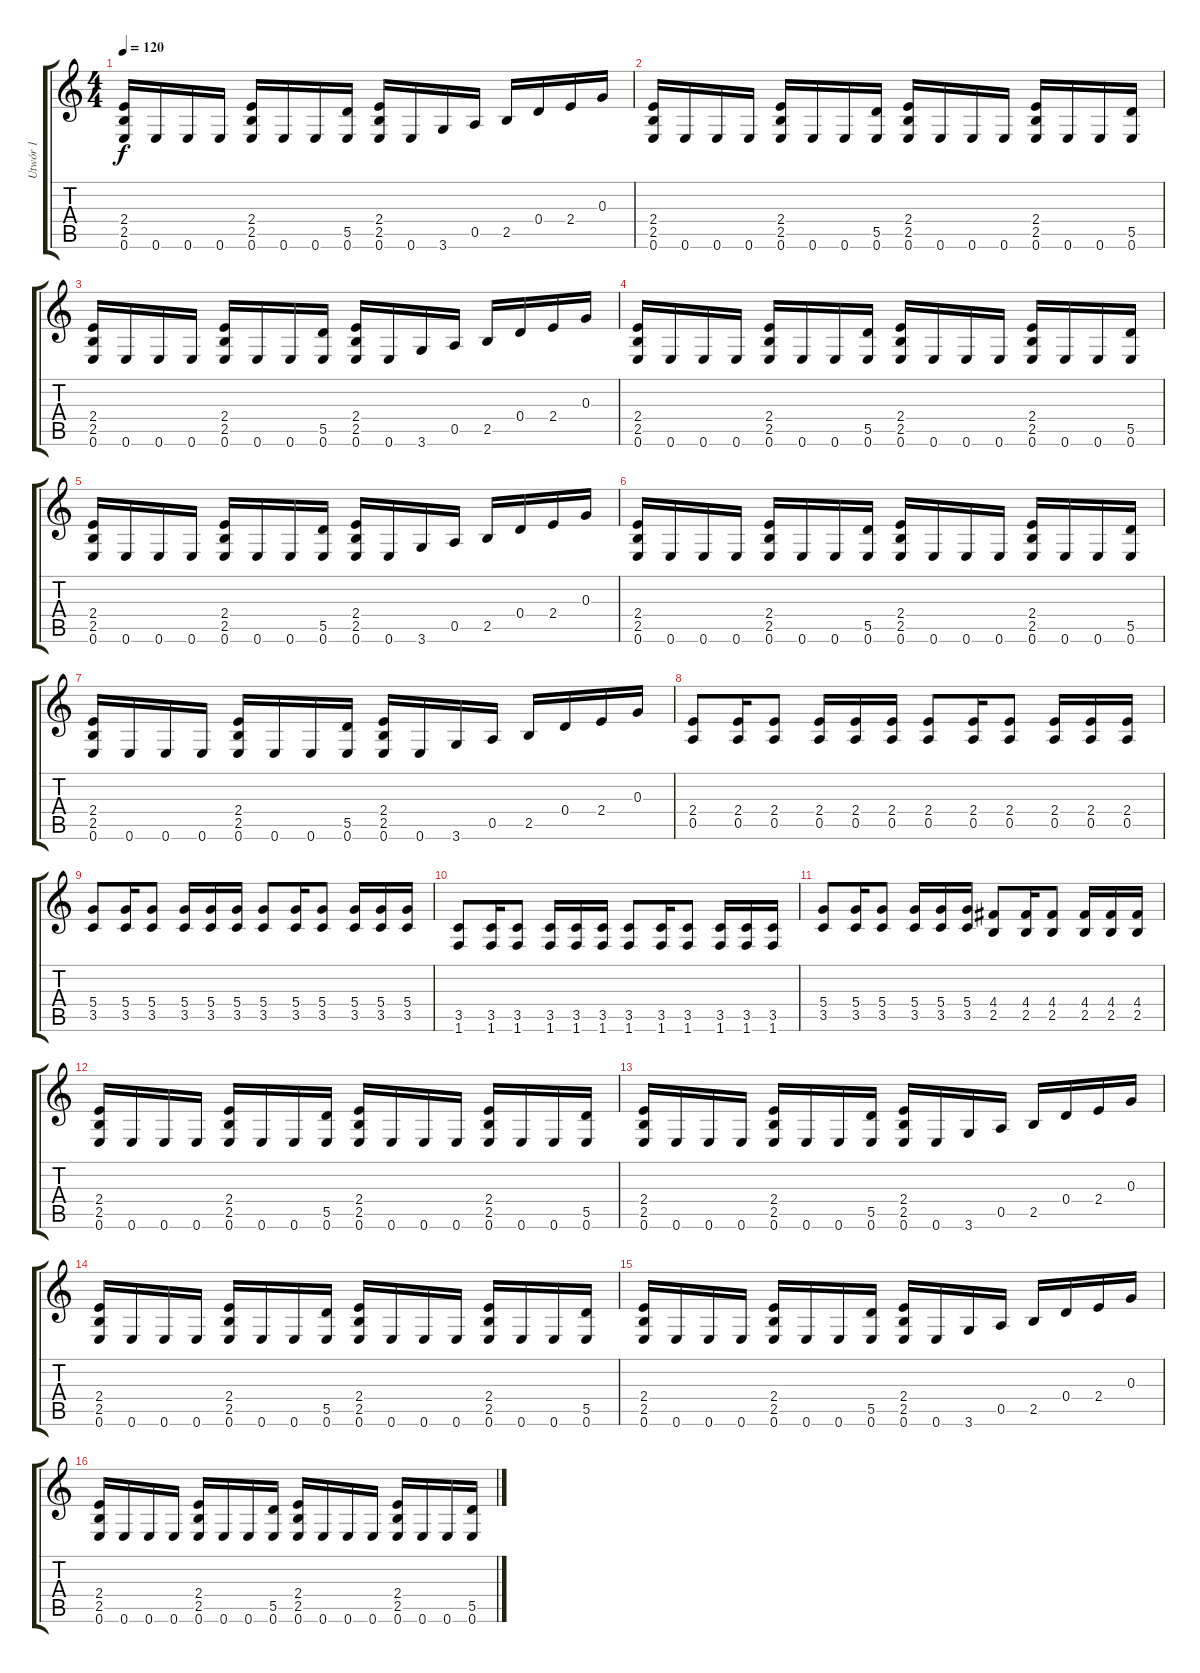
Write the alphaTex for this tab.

\track ("Utwór 1" "Utwór 1") {instrument distortionguitar}
\staff {score tabs}
\tuning (E4 B3 G3 D3 A2 E2) {hide}
\ts (4 4)
\tempo 120
\clef g2
\ks c
(2.4 2.5 0.6).16{dy f} 0.6.16 0.6.16 0.6.16 (2.4 2.5 0.6).16 0.6.16 0.6.16 (5.5 0.6).16 (2.4 2.5 0.6).16 0.6.16 3.6.16 0.5.16 2.5.16 0.4.16 2.4.16 0.3.16 |
(2.4 2.5 0.6).16 0.6.16 0.6.16 0.6.16 (2.4 2.5 0.6).16 0.6.16 0.6.16 (5.5 0.6).16 (2.4 2.5 0.6).16 0.6.16 0.6.16 0.6.16 (2.4 2.5 0.6).16 0.6.16 0.6.16 (5.5 0.6).16 |
(2.4 2.5 0.6).16 0.6.16 0.6.16 0.6.16 (2.4 2.5 0.6).16 0.6.16 0.6.16 (5.5 0.6).16 (2.4 2.5 0.6).16 0.6.16 3.6.16 0.5.16 2.5.16 0.4.16 2.4.16 0.3.16 |
(2.4 2.5 0.6).16 0.6.16 0.6.16 0.6.16 (2.4 2.5 0.6).16 0.6.16 0.6.16 (5.5 0.6).16 (2.4 2.5 0.6).16 0.6.16 0.6.16 0.6.16 (2.4 2.5 0.6).16 0.6.16 0.6.16 (5.5 0.6).16 |
(2.4 2.5 0.6).16 0.6.16 0.6.16 0.6.16 (2.4 2.5 0.6).16 0.6.16 0.6.16 (5.5 0.6).16 (2.4 2.5 0.6).16 0.6.16 3.6.16 0.5.16 2.5.16 0.4.16 2.4.16 0.3.16 |
(2.4 2.5 0.6).16 0.6.16 0.6.16 0.6.16 (2.4 2.5 0.6).16 0.6.16 0.6.16 (5.5 0.6).16 (2.4 2.5 0.6).16 0.6.16 0.6.16 0.6.16 (2.4 2.5 0.6).16 0.6.16 0.6.16 (5.5 0.6).16 |
(2.4 2.5 0.6).16 0.6.16 0.6.16 0.6.16 (2.4 2.5 0.6).16 0.6.16 0.6.16 (5.5 0.6).16 (2.4 2.5 0.6).16 0.6.16 3.6.16 0.5.16 2.5.16 0.4.16 2.4.16 0.3.16 |
(2.4 0.5).8 (2.4 0.5).16 (2.4 0.5).8 (2.4 0.5).16 (2.4 0.5).16 (2.4 0.5).16 (2.4 0.5).8 (2.4 0.5).16 (2.4 0.5).8 (2.4 0.5).16 (2.4 0.5).16 (2.4 0.5).16 |
(5.4 3.5).8 (5.4 3.5).16 (5.4 3.5).8 (5.4 3.5).16 (5.4 3.5).16 (5.4 3.5).16 (5.4 3.5).8 (5.4 3.5).16 (5.4 3.5).8 (5.4 3.5).16 (5.4 3.5).16 (5.4 3.5).16 |
(3.5 1.6).8 (3.5 1.6).16 (3.5 1.6).8 (3.5 1.6).16 (3.5 1.6).16 (3.5 1.6).16 (3.5 1.6).8 (3.5 1.6).16 (3.5 1.6).8 (3.5 1.6).16 (3.5 1.6).16 (3.5 1.6).16 |
(5.4 3.5).8 (5.4 3.5).16 (5.4 3.5).8 (5.4 3.5).16 (5.4 3.5).16 (5.4 3.5).16 (4.4 2.5).8 (4.4 2.5).16 (4.4 2.5).8 (4.4 2.5).16 (4.4 2.5).16 (4.4 2.5).16 |
(2.4 2.5 0.6).16 0.6.16 0.6.16 0.6.16 (2.4 2.5 0.6).16 0.6.16 0.6.16 (5.5 0.6).16 (2.4 2.5 0.6).16 0.6.16 0.6.16 0.6.16 (2.4 2.5 0.6).16 0.6.16 0.6.16 (5.5 0.6).16 |
(2.4 2.5 0.6).16 0.6.16 0.6.16 0.6.16 (2.4 2.5 0.6).16 0.6.16 0.6.16 (5.5 0.6).16 (2.4 2.5 0.6).16 0.6.16 3.6.16 0.5.16 2.5.16 0.4.16 2.4.16 0.3.16 |
(2.4 2.5 0.6).16 0.6.16 0.6.16 0.6.16 (2.4 2.5 0.6).16 0.6.16 0.6.16 (5.5 0.6).16 (2.4 2.5 0.6).16 0.6.16 0.6.16 0.6.16 (2.4 2.5 0.6).16 0.6.16 0.6.16 (5.5 0.6).16 |
(2.4 2.5 0.6).16 0.6.16 0.6.16 0.6.16 (2.4 2.5 0.6).16 0.6.16 0.6.16 (5.5 0.6).16 (2.4 2.5 0.6).16 0.6.16 3.6.16 0.5.16 2.5.16 0.4.16 2.4.16 0.3.16 |
(2.4 2.5 0.6).16 0.6.16 0.6.16 0.6.16 (2.4 2.5 0.6).16 0.6.16 0.6.16 (5.5 0.6).16 (2.4 2.5 0.6).16 0.6.16 0.6.16 0.6.16 (2.4 2.5 0.6).16 0.6.16 0.6.16 (5.5 0.6).16
